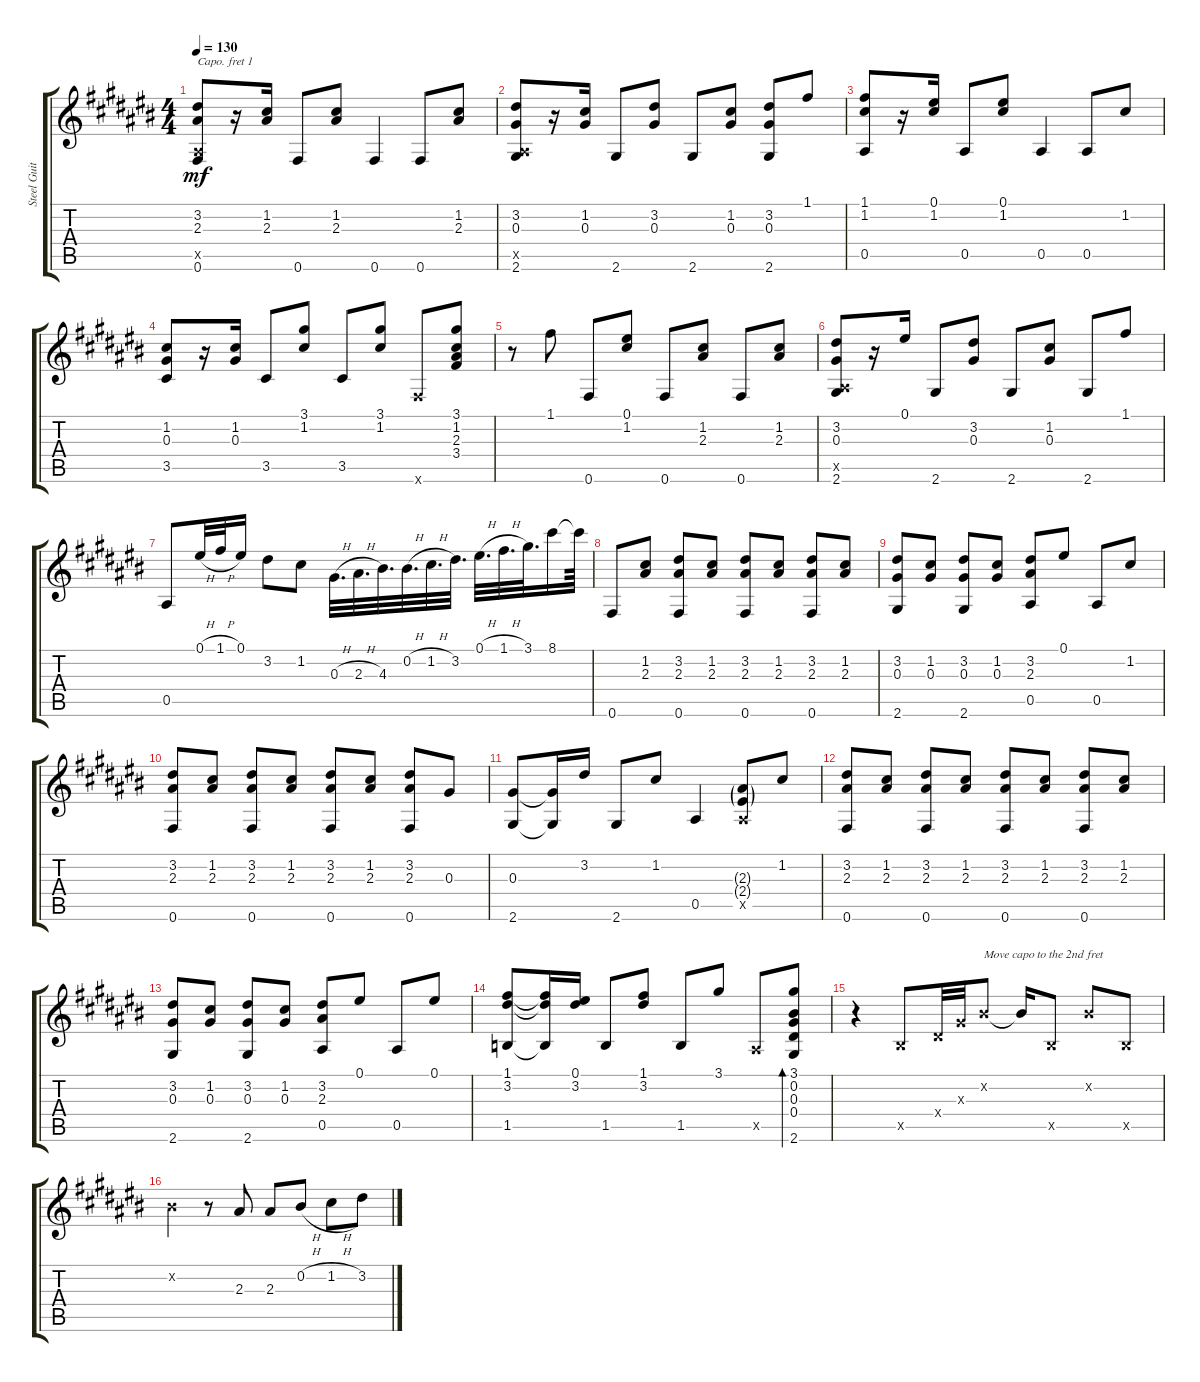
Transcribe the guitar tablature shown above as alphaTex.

\track ("Steel Guitar" "Steel Guit") {instrument acousticguitarsteel}
\staff {score tabs}
\capo 1
\tuning (E4 B3 G3 D3 A2 F2) {hide}
\ts (4 4)
\tempo 130
\clef g2
\ks c#
(3.2 2.3 0.5{x} 0.6).8{dy mf} r.16 (1.2 2.3).16 0.6.8 (1.2 2.3).8 0.6.4 0.6.8 (1.2 2.3).8 |
(3.2 0.3 0.5{x} 2.6).8 r.16 (1.2 0.3).16 2.6.8 (3.2 0.3).8 2.6.8 (1.2 0.3).8 (3.2 0.3 2.6).8 1.1.8 |
(1.1 1.2 0.5).8 r.16 (0.1 1.2).16 0.5.8 (0.1 1.2).8 0.5.4 0.5.8 1.2.8 |
(1.2 0.3 3.5).8 r.16 (1.2 0.3).16 3.5.8 (3.1 1.2).8 3.5.8 (3.1 1.2).8 0.6{x}.8 (3.1 1.2 2.3 3.4).8 |
r.8 1.1.8 0.6.8 (0.1 1.2).8 0.6.8 (1.2 2.3).8 0.6.8 (1.2 2.3).8 |
(3.2 0.3 0.5{x} 2.6).8 r.16 0.1.16 2.6.8 (3.2 0.3).8 2.6.8 (1.2 0.3).8 2.6.8 1.1.8 |
0.5.8 0.1{h}.32 1.1{h}.32 0.1.16 3.2.8 1.2.8 0.3{h}.32{d} 2.3{h}.32{d} 4.3.32{d} 0.2{h}.32{d} 1.2{h}.32{d} 3.2.32{d} 0.1{h}.32{d} 1.1{h}.32{d} 3.1.32{d} 8.1.16 8.1{t}.64 |
0.6.8 (1.2 2.3).8 (3.2 2.3 0.6).8 (1.2 2.3).8 (3.2 2.3 0.6).8 (1.2 2.3).8 (3.2 2.3 0.6).8 (1.2 2.3).8 |
(3.2 0.3 2.6).8 (1.2 0.3).8 (3.2 0.3 2.6).8 (1.2 0.3).8 (3.2 2.3 0.5).8 0.1.8 0.5.8 1.2.8 |
(3.2 2.3 0.6).8 (1.2 2.3).8 (3.2 2.3 0.6).8 (1.2 2.3).8 (3.2 2.3 0.6).8 (1.2 2.3).8 (3.2 2.3 0.6).8 0.3.8 |
(0.3 2.6).8 (0.3{t} 2.6{t}).16 3.2.16 2.6.8 1.2.8 0.5.4 (2.3{g} 2.4{g} 0.5{x}).8 1.2.8 |
(3.2 2.3 0.6).8 (1.2 2.3).8 (3.2 2.3 0.6).8 (1.2 2.3).8 (3.2 2.3 0.6).8 (1.2 2.3).8 (3.2 2.3 0.6).8 (1.2 2.3).8 |
(3.2 0.3 2.6).8 (1.2 0.3).8 (3.2 0.3 2.6).8 (1.2 0.3).8 (3.2 2.3 0.5).8 0.1.8 0.5.8 0.1.8 |
(1.1 3.2 1.5).8 (1.1{t} 3.2{t} 1.5{t}).16 (0.1 3.2).16 1.5.8 (1.1 3.2).8 1.5.8 3.1.8 0.5{x}.8 (3.1 0.2 0.3 0.4 2.6).8{bd 30} |
r.4 2.5{x}.8 0.4{x}.32 0.3{x}.32 0.2{x}.8{txt "Move capo to the 2nd fret"} 0.2{t}.16 2.5{x}.8 0.2{x}.8 2.5{x}.8 |
0.2{x}.4 r.8 2.3.8 2.3.8 0.2{h}.8 1.2{h}.8 3.2.8
